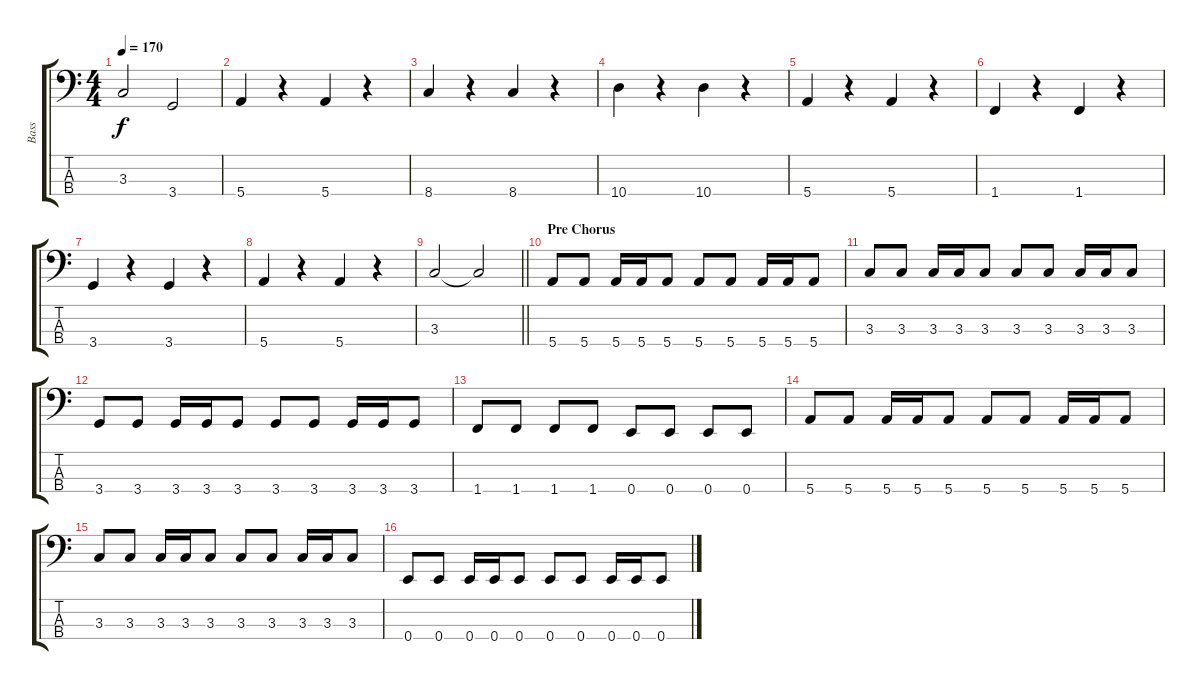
\track ("Bass" "Bass") {instrument electricbasspick}
\staff {score tabs}
\tuning (G2 D2 A1 E1) {hide}
\ts (4 4)
\tempo 170
\clef f4
\ks c
3.3.2{dy f} 3.4.2 |
5.4.4 r.4 5.4.4 r.4 |
8.4.4 r.4 8.4.4 r.4 |
10.4.4 r.4 10.4.4 r.4 |
5.4.4 r.4 5.4.4 r.4 |
1.4.4 r.4 1.4.4 r.4 |
3.4.4 r.4 3.4.4 r.4 |
5.4.4 r.4 5.4.4 r.4 |
\barLineRight lightlight
3.3.2 3.3{t}.2 |
\section ("" "Pre Chorus")
5.4.8 5.4.8 5.4.16 5.4.16 5.4.8 5.4.8 5.4.8 5.4.16 5.4.16 5.4.8 |
3.3.8 3.3.8 3.3.16 3.3.16 3.3.8 3.3.8 3.3.8 3.3.16 3.3.16 3.3.8 |
3.4.8 3.4.8 3.4.16 3.4.16 3.4.8 3.4.8 3.4.8 3.4.16 3.4.16 3.4.8 |
1.4.8 1.4.8 1.4.8 1.4.8 0.4.8 0.4.8 0.4.8 0.4.8 |
5.4.8 5.4.8 5.4.16 5.4.16 5.4.8 5.4.8 5.4.8 5.4.16 5.4.16 5.4.8 |
3.3.8 3.3.8 3.3.16 3.3.16 3.3.8 3.3.8 3.3.8 3.3.16 3.3.16 3.3.8 |
0.4.8 0.4.8 0.4.16 0.4.16 0.4.8 0.4.8 0.4.8 0.4.16 0.4.16 0.4.8
